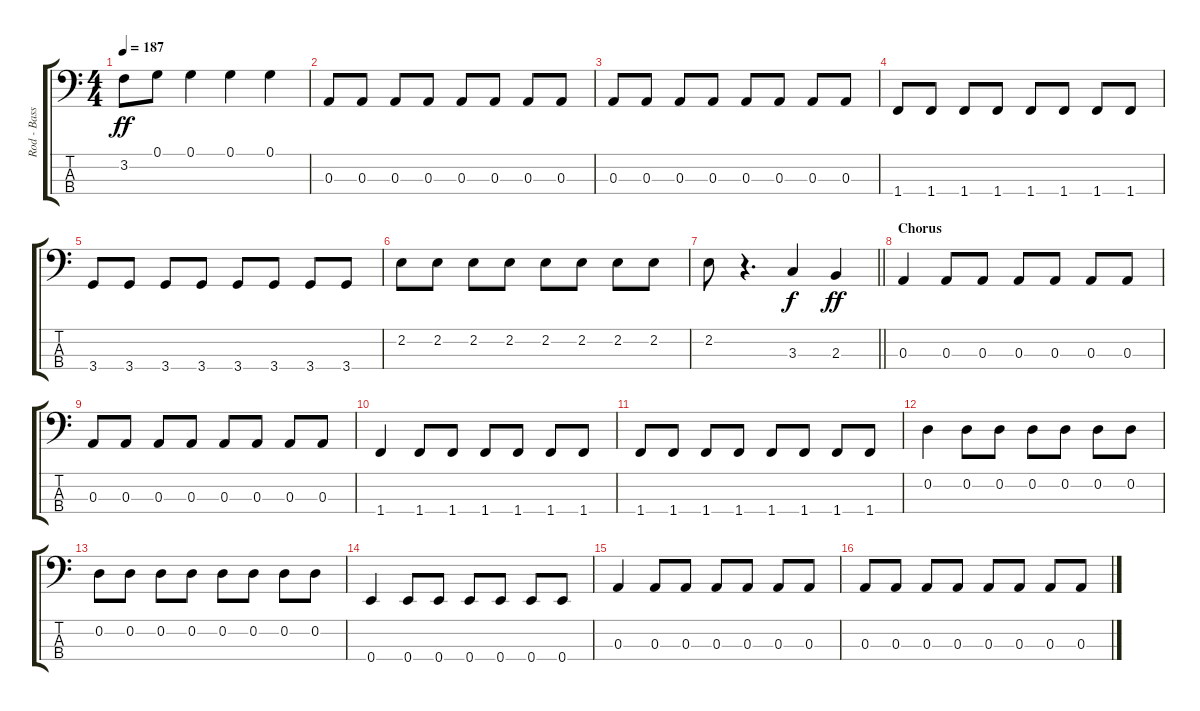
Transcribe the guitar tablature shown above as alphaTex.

\track ("Rod - Bass" "Rod - Bass") {instrument electricbasspick}
\staff {score tabs}
\tuning (G2 D2 A1 E1) {hide}
\ts (4 4)
\tempo 187
\clef f4
\ks c
3.2.8{dy ff} 0.1.8 0.1.4 0.1.4 0.1.4 |
0.3.8 0.3.8 0.3.8 0.3.8 0.3.8 0.3.8 0.3.8 0.3.8 |
0.3.8 0.3.8 0.3.8 0.3.8 0.3.8 0.3.8 0.3.8 0.3.8 |
1.4.8 1.4.8 1.4.8 1.4.8 1.4.8 1.4.8 1.4.8 1.4.8 |
3.4.8 3.4.8 3.4.8 3.4.8 3.4.8 3.4.8 3.4.8 3.4.8 |
2.2.8 2.2.8 2.2.8 2.2.8 2.2.8 2.2.8 2.2.8 2.2.8 |
\barLineRight lightlight
2.2.8 r.4{d} 3.3.4{dy f} 2.3.4{dy ff} |
\section ("" "Chorus")
0.3.4 0.3.8 0.3.8 0.3.8 0.3.8 0.3.8 0.3.8 |
0.3.8 0.3.8 0.3.8 0.3.8 0.3.8 0.3.8 0.3.8 0.3.8 |
1.4.4 1.4.8 1.4.8 1.4.8 1.4.8 1.4.8 1.4.8 |
1.4.8 1.4.8 1.4.8 1.4.8 1.4.8 1.4.8 1.4.8 1.4.8 |
0.2.4 0.2.8 0.2.8 0.2.8 0.2.8 0.2.8 0.2.8 |
0.2.8 0.2.8 0.2.8 0.2.8 0.2.8 0.2.8 0.2.8 0.2.8 |
0.4.4 0.4.8 0.4.8 0.4.8 0.4.8 0.4.8 0.4.8 |
0.3.4 0.3.8 0.3.8 0.3.8 0.3.8 0.3.8 0.3.8 |
0.3.8 0.3.8 0.3.8 0.3.8 0.3.8 0.3.8 0.3.8 0.3.8
